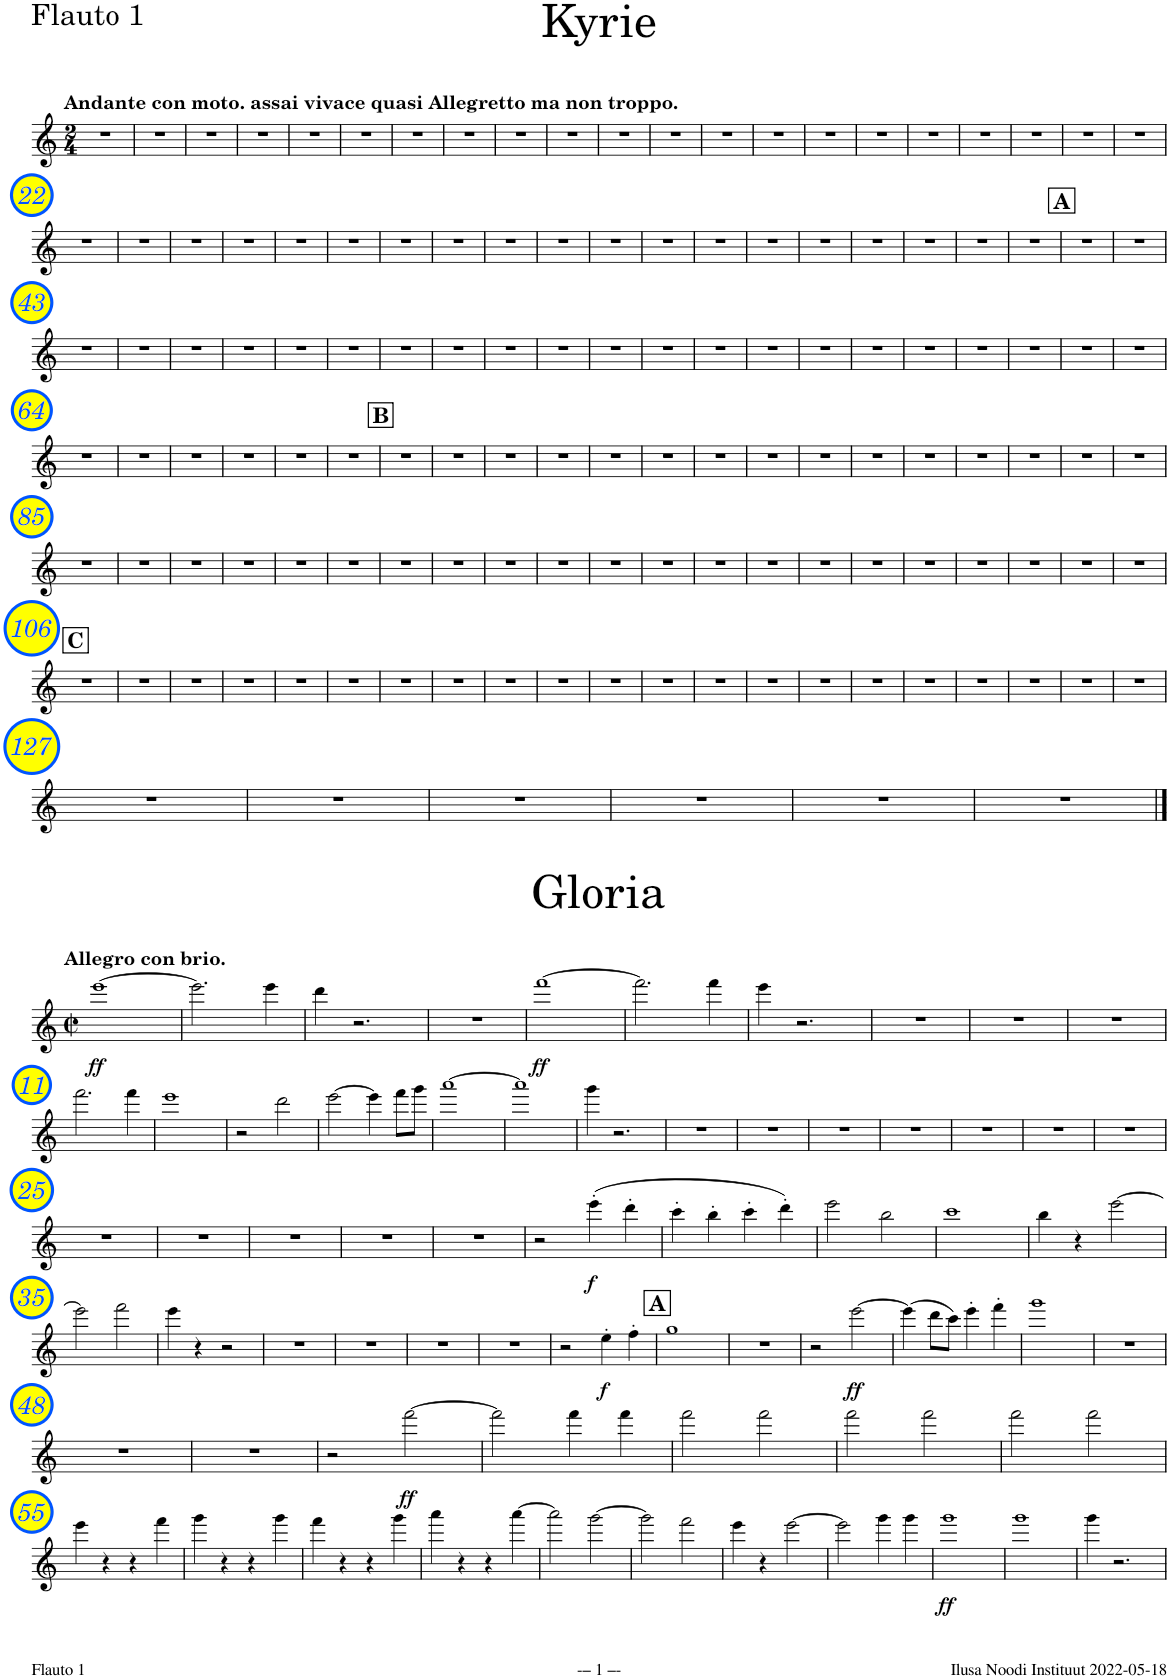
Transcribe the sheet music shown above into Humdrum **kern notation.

**kern	**dynam
*part1	*part1
*staff1	*staff1
*I"Flute	*
*I'Fl	*
*clefG2	*
*k[]	*
*M2/4	*
=1	=1
!LO:TX:a:B:t=Andante con moto. assai vivace quasi Allegretto ma non troppo.	!
2r	.
=2	=2
2r	.
=3	=3
2r	.
=4	=4
2r	.
=5	=5
2r	.
=6	=6
2r	.
=7	=7
2r	.
=8	=8
2r	.
=9	=9
2r	.
=10	=10
2r	.
=11	=11
2r	.
=12	=12
2r	.
=13	=13
2r	.
=14	=14
2r	.
=15	=15
2r	.
=16	=16
2r	.
=17	=17
2r	.
=18	=18
2r	.
=19	=19
2r	.
=20	=20
2r	.
=21	=21
2r	.
!!LO:LB:g=z
=22	=22
2r	.
=23	=23
2r	.
=24	=24
2r	.
=25	=25
2r	.
=26	=26
2r	.
=27	=27
2r	.
=28	=28
2r	.
=29	=29
2r	.
=30	=30
2r	.
=31	=31
2r	.
=32	=32
2r	.
=33	=33
2r	.
=34	=34
2r	.
=35	=35
2r	.
=36	=36
2r	.
=37	=37
2r	.
=38	=38
2r	.
=39	=39
2r	.
=40	=40
2r	.
!!LO:REH:place=s1:a:B:cj:fs=14:t=A
=41	=41
2r	.
=42	=42
2r	.
!!LO:LB:g=z
=43	=43
2r	.
=44	=44
2r	.
=45	=45
2r	.
=46	=46
2r	.
=47	=47
2r	.
=48	=48
2r	.
=49	=49
2r	.
=50	=50
2r	.
=51	=51
2r	.
=52	=52
2r	.
=53	=53
2r	.
=54	=54
2r	.
=55	=55
2r	.
=56	=56
2r	.
=57	=57
2r	.
=58	=58
2r	.
=59	=59
2r	.
=60	=60
2r	.
=61	=61
2r	.
=62	=62
2r	.
=63	=63
2r	.
!!LO:LB:g=z
=64	=64
2r	.
=65	=65
2r	.
=66	=66
2r	.
=67	=67
2r	.
=68	=68
2r	.
=69	=69
2r	.
!!LO:REH:place=s1:a:B:cj:fs=14:t=B
=70	=70
2r	.
=71	=71
2r	.
=72	=72
2r	.
=73	=73
2r	.
=74	=74
2r	.
=75	=75
2r	.
=76	=76
2r	.
=77	=77
2r	.
=78	=78
2r	.
=79	=79
2r	.
=80	=80
2r	.
=81	=81
2r	.
=82	=82
2r	.
=83	=83
2r	.
=84	=84
2r	.
!!LO:LB:g=z
=85	=85
2r	.
=86	=86
2r	.
=87	=87
2r	.
=88	=88
2r	.
=89	=89
2r	.
=90	=90
2r	.
=91	=91
2r	.
=92	=92
2r	.
=93	=93
2r	.
=94	=94
2r	.
=95	=95
2r	.
=96	=96
2r	.
=97	=97
2r	.
=98	=98
2r	.
=99	=99
2r	.
=100	=100
2r	.
=101	=101
2r	.
=102	=102
2r	.
=103	=103
2r	.
=104	=104
2r	.
=105	=105
2r	.
!!LO:LB:g=z
!!LO:REH:place=s1:a:B:cj:fs=14:t=C
=106	=106
2r	.
=107	=107
2r	.
=108	=108
2r	.
=109	=109
2r	.
=110	=110
2r	.
=111	=111
2r	.
=112	=112
2r	.
=113	=113
2r	.
=114	=114
2r	.
=115	=115
2r	.
=116	=116
2r	.
=117	=117
2r	.
=118	=118
2r	.
=119	=119
2r	.
=120	=120
2r	.
=121	=121
2r	.
=122	=122
2r	.
=123	=123
2r	.
=124	=124
2r	.
=125	=125
2r	.
=126	=126
2r	.
!!LO:LB:g=z
=127	=127
2r	.
=128	=128
2r	.
=129	=129
2r	.
=130	=130
2r	.
=131	=131
2r	.
=132	=132
2r	.
!!LO:LB:g=z
==1	==1
*M2/2	*
*met(c|)	*
!LO:TX:a:B:t=Allegro con brio.	!
!	!LO:DY:b
[1eee	ff
=2	=2
2.eee\]	.
4eee\	.
=3	=3
4ddd\	.
2.r	.
=4	=4
1r	.
=5	=5
!	!LO:DY:b
[1fff	ff
=6	=6
2.fff\]	.
4fff\	.
=7	=7
4eee\	.
2.r	.
=8	=8
1r	.
=9	=9
1r	.
=10	=10
1r	.
!!LO:LB:g=z
=11	=11
2.fff\	.
4fff\	.
=12	=12
1eee	.
=13	=13
2r	.
2ddd\	.
=14	=14
[2eee\	.
4eee\]	.
8fff\L	.
8ggg\J	.
=15	=15
[1aaa	.
=16	=16
1aaa]	.
=17	=17
4ggg\	.
2.r	.
=18	=18
1r	.
=19	=19
1r	.
=20	=20
1r	.
=21	=21
1r	.
=22	=22
1r	.
=23	=23
1r	.
=24	=24
1r	.
!!LO:LB:g=z
=25	=25
1r	.
=26	=26
1r	.
=27	=27
1r	.
=28	=28
1r	.
=29	=29
1r	.
=30	=30
2r	.
!	!LO:DY:b
(4eee'\	f
4ddd'\	.
=31	=31
4ccc'\	.
4bb'\	.
4ccc'\	.
4ddd'\)	.
=32	=32
2eee\	.
2bb\	.
=33	=33
1ccc	.
=34	=34
4bb\	.
4r	.
[2eee\	.
!!LO:LB:g=z
=35	=35
2eee\]	.
2fff\	.
=36	=36
4eee\	.
4r	.
2r	.
=37	=37
1r	.
=38	=38
1r	.
=39	=39
1r	.
=40	=40
1r	.
=41	=41
2r	.
!	!LO:DY:b
4ee'\	f
4ff'\	.
!!LO:REH:place=s1:a:B:cj:fs=14:t=A
=42	=42
1gg	.
=43	=43
1r	.
=44	=44
2r	.
!	!LO:DY:b
[2eee\	ff
=45	=45
(4eee\]	.
8ddd\L	.
8ccc\J)	.
4eee'\	.
4fff'\	.
=46	=46
1ggg	.
=47	=47
1r	.
!!LO:LB:g=z
=48	=48
1r	.
=49	=49
1r	.
=50	=50
2r	.
!	!LO:DY:b
[2fff\	ff
=51	=51
2fff\]	.
4fff\	.
4fff\	.
=52	=52
2fff\	.
2fff\	.
=53	=53
2fff\	.
2fff\	.
=54	=54
2fff\	.
2fff\	.
!!LO:LB:g=z
=55	=55
4eee\	.
4r	.
4r	.
4fff\	.
=56	=56
4ggg\	.
4r	.
4r	.
4ggg\	.
=57	=57
4fff\	.
4r	.
4r	.
4ggg\	.
=58	=58
4aaa\	.
4r	.
4r	.
[4aaa\	.
=59	=59
2aaa\]	.
[2ggg\	.
=60	=60
2ggg\]	.
2fff\	.
=61	=61
4eee\	.
4r	.
[2eee\	.
=62	=62
2eee\]	.
4ggg\	.
4ggg\	.
=63	=63
!	!LO:DY:b
1ggg	ff
=64	=64
1ggg	.
=65	=65
4ggg\	.
2.r	.
=	=
*-	*-
